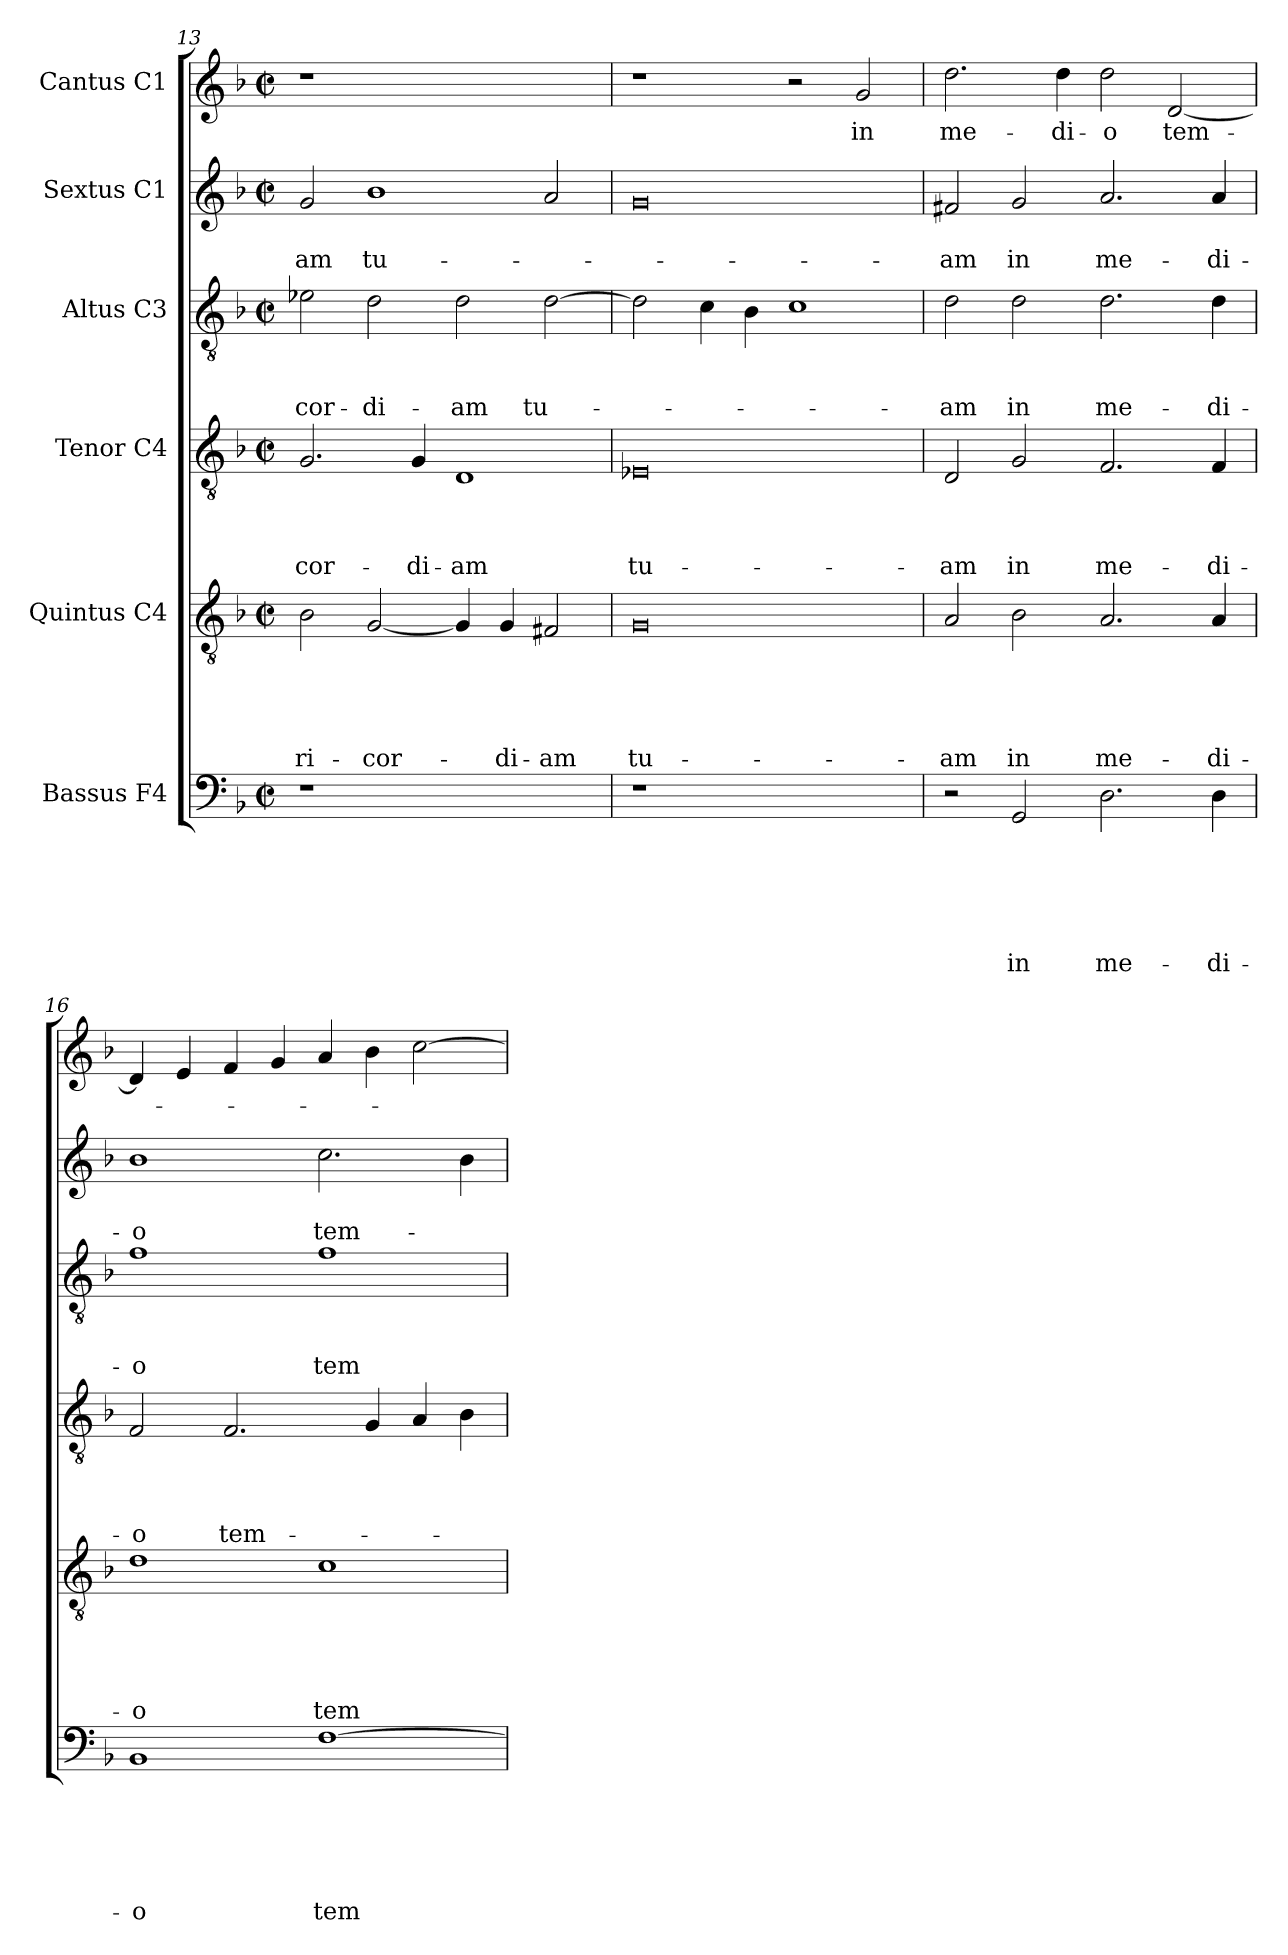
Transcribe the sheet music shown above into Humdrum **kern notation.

**kern	**text	**text	**text	**text	**text	**text	**kern	**text	**text	**text	**text	**text	**kern	**text	**text	**text	**text	**kern	**text	**text	**text	**kern	**text	**text	**kern	**text
*part6	*part6	*part6	*part6	*part6	*part6	*part6	*part5	*part5	*part5	*part5	*part5	*part5	*part4	*part4	*part4	*part4	*part4	*part3	*part3	*part3	*part3	*part2	*part2	*part2	*part1	*part1
*staff6	*staff6	*staff6	*staff6	*staff6	*staff6	*staff6	*staff5	*staff5	*staff5	*staff5	*staff5	*staff5	*staff4	*staff4	*staff4	*staff4	*staff4	*staff3	*staff3	*staff3	*staff3	*staff2	*staff2	*staff2	*staff1	*staff1
*I"Bassus F4	*	*	*	*	*	*	*I"Quintus C4	*	*	*	*	*	*I"Tenor C4	*	*	*	*	*I"Altus C3	*	*	*	*I"Sextus C1	*	*	*I"Cantus C1	*
!!LO:LB:g=z
*clefF4	*	*	*	*	*	*	*clefGv2	*	*	*	*	*	*clefGv2	*	*	*	*	*clefGv2	*	*	*	*clefG2	*	*	*clefG2	*
*k[b-]	*	*	*	*	*	*	*k[b-]	*	*	*	*	*	*k[b-]	*	*	*	*	*k[b-]	*	*	*	*k[b-]	*	*	*k[b-]	*
*F:	*	*	*	*	*	*	*F:	*	*	*	*	*	*F:	*	*	*	*	*F:	*	*	*	*F:	*	*	*F:	*
*M2/2	*	*	*	*	*	*	*M2/2	*	*	*	*	*	*M2/2	*	*	*	*	*M2/2	*	*	*	*M2/2	*	*	*M2/2	*
*met(c|)	*	*	*	*	*	*	*met(c|)	*	*	*	*	*	*met(c|)	*	*	*	*	*met(c|)	*	*	*	*met(c|)	*	*	*met(c|)	*
=13	=13	=13	=13	=13	=13	=13	=13	=13	=13	=13	=13	=13	=13	=13	=13	=13	=13	=13	=13	=13	=13	=13	=13	=13	=13	=13
!	!	!	!	!	!	!	!	!	!	!	!	!LO:LY:b	!	!	!	!	!LO:LY:b	!	!	!	!LO:LY:b	!	!	!LO:LY:b	!	!
1r	.	.	.	.	.	.	2B-\	.	.	.	.	-ri-	2.G/	.	.	.	-cor-	2e-X\	.	.	-cor-	2g/	.	-am	1r	.
!	!	!	!	!	!	!	!	!	!	!	!	!LO:LY:b	!	!	!	!	!	!	!	!	!LO:LY:b	!	!	!LO:LY:b	!	!
.	.	.	.	.	.	.	[2G/	.	.	.	.	-cor-	.	.	.	.	.	2d\	.	.	-di-	1b-	.	tu-	.	.
!	!	!	!	!	!	!	!	!	!	!	!	!	!	!	!	!	!LO:LY:b	!	!	!	!	!	!	!	!	!
.	.	.	.	.	.	.	.	.	.	.	.	.	4G/	.	.	.	-di-	.	.	.	.	.	.	.	.	.
!	!	!	!	!	!	!	!	!	!	!	!	!	!	!	!	!	!LO:LY:b	!	!	!	!LO:LY:b	!	!	!	!	!
1ryy	.	.	.	.	.	.	4G/]	.	.	.	.	.	1D	.	.	.	-am	2d\	.	.	-am	.	.	.	1ryy	.
!	!	!	!	!	!	!	!	!	!	!	!	!LO:LY:b	!	!	!	!	!	!	!	!	!	!	!	!	!	!
.	.	.	.	.	.	.	4G/	.	.	.	.	-di-	.	.	.	.	.	.	.	.	.	.	.	.	.	.
!	!	!	!	!	!	!	!	!	!	!	!	!LO:LY:b	!	!	!	!	!	!	!	!	!LO:LY:b	!	!	!	!	!
.	.	.	.	.	.	.	2F#X/	.	.	.	.	-am	.	.	.	.	.	[2d\	.	.	tu-	2a/	.	.	.	.
=14	=14	=14	=14	=14	=14	=14	=14	=14	=14	=14	=14	=14	=14	=14	=14	=14	=14	=14	=14	=14	=14	=14	=14	=14	=14	=14
!	!	!	!	!	!	!	!	!	!	!	!	!LO:LY:b	!	!	!	!	!LO:LY:b	!	!	!	!	!	!	!	!	!
1r	.	.	.	.	.	.	0G	.	.	.	.	tu-	0E-X	.	.	.	tu-	2d\]	.	.	.	0g	.	.	1r	.
.	.	.	.	.	.	.	.	.	.	.	.	.	.	.	.	.	.	4c\	.	.	.	.	.	.	.	.
.	.	.	.	.	.	.	.	.	.	.	.	.	.	.	.	.	.	4B-\	.	.	.	.	.	.	.	.
1ryy	.	.	.	.	.	.	.	.	.	.	.	.	.	.	.	.	.	1c	.	.	.	.	.	.	2r	.
!	!	!	!	!	!	!	!	!	!	!	!	!	!	!	!	!	!	!	!	!	!	!	!	!	!	!LO:LY:b
.	.	.	.	.	.	.	.	.	.	.	.	.	.	.	.	.	.	.	.	.	.	.	.	.	2g/	in
=15	=15	=15	=15	=15	=15	=15	=15	=15	=15	=15	=15	=15	=15	=15	=15	=15	=15	=15	=15	=15	=15	=15	=15	=15	=15	=15
!	!	!	!	!	!	!	!	!	!	!	!	!LO:LY:b	!	!	!	!	!LO:LY:b	!	!	!	!LO:LY:b	!	!	!LO:LY:b	!	!LO:LY:b
2r	.	.	.	.	.	.	2A/	.	.	.	.	-am	2D/	.	.	.	-am	2d\	.	.	-am	2f#X/	.	-am	2.dd\	me-
!	!	!	!	!	!	!LO:LY:b	!	!	!	!	!	!LO:LY:b	!	!	!	!	!LO:LY:b	!	!	!	!LO:LY:b	!	!	!LO:LY:b	!	!
2GG/	.	.	.	.	.	in	2B-\	.	.	.	.	in	2G/	.	.	.	in	2d\	.	.	in	2g/	.	in	.	.
!	!	!	!	!	!	!	!	!	!	!	!	!	!	!	!	!	!	!	!	!	!	!	!	!	!	!LO:LY:b
.	.	.	.	.	.	.	.	.	.	.	.	.	.	.	.	.	.	.	.	.	.	.	.	.	4dd\	-di-
!	!	!	!	!	!	!LO:LY:b	!	!	!	!	!	!LO:LY:b	!	!	!	!	!LO:LY:b	!	!	!	!LO:LY:b	!	!	!LO:LY:b	!	!LO:LY:b
2.D\	.	.	.	.	.	me-	2.A/	.	.	.	.	me-	2.F/	.	.	.	me-	2.d\	.	.	me-	2.a/	.	me-	2dd\	-o
!	!	!	!	!	!	!	!	!	!	!	!	!	!	!	!	!	!	!	!	!	!	!	!	!	!	!LO:LY:b
.	.	.	.	.	.	.	.	.	.	.	.	.	.	.	.	.	.	.	.	.	.	.	.	.	[2d/	tem-
!	!	!	!	!	!	!LO:LY:b	!	!	!	!	!	!LO:LY:b	!	!	!	!	!LO:LY:b	!	!	!	!LO:LY:b	!	!	!LO:LY:b	!	!
4D\	.	.	.	.	.	-di-	4A/	.	.	.	.	-di-	4F/	.	.	.	-di-	4d\	.	.	-di-	4a/	.	-di-	.	.
=16	=16	=16	=16	=16	=16	=16	=16	=16	=16	=16	=16	=16	=16	=16	=16	=16	=16	=16	=16	=16	=16	=16	=16	=16	=16	=16
!	!	!	!	!	!	!LO:LY:b	!	!	!	!	!	!LO:LY:b	!	!	!	!	!LO:LY:b	!	!	!	!LO:LY:b	!	!	!LO:LY:b	!	!
1BB-	.	.	.	.	.	-o	1d	.	.	.	.	-o	2F/	.	.	.	-o	1f	.	.	-o	1b-	.	-o	4d/]	.
.	.	.	.	.	.	.	.	.	.	.	.	.	.	.	.	.	.	.	.	.	.	.	.	.	4e/	.
!	!	!	!	!	!	!	!	!	!	!	!	!	!	!	!	!	!LO:LY:b	!	!	!	!	!	!	!	!	!
.	.	.	.	.	.	.	.	.	.	.	.	.	2.F/	.	.	.	tem-	.	.	.	.	.	.	.	4f/	.
.	.	.	.	.	.	.	.	.	.	.	.	.	.	.	.	.	.	.	.	.	.	.	.	.	4g/	.
!	!	!	!	!	!	!LO:LY:b	!	!	!	!	!	!LO:LY:b	!	!	!	!	!	!	!	!	!LO:LY:b	!	!	!LO:LY:b	!	!
[1F	.	.	.	.	.	tem-	1c	.	.	.	.	tem-	.	.	.	.	.	1f	.	.	tem-	2.cc\	.	tem-	4a/	.
.	.	.	.	.	.	.	.	.	.	.	.	.	4G/	.	.	.	.	.	.	.	.	.	.	.	4b-\	.
.	.	.	.	.	.	.	.	.	.	.	.	.	4A/	.	.	.	.	.	.	.	.	.	.	.	[2cc\	.
.	.	.	.	.	.	.	.	.	.	.	.	.	4B-\	.	.	.	.	.	.	.	.	4b-\	.	.	.	.
=	=	=	=	=	=	=	=	=	=	=	=	=	=	=	=	=	=	=	=	=	=	=	=	=	=	=
*-	*-	*-	*-	*-	*-	*-	*-	*-	*-	*-	*-	*-	*-	*-	*-	*-	*-	*-	*-	*-	*-	*-	*-	*-	*-	*-
